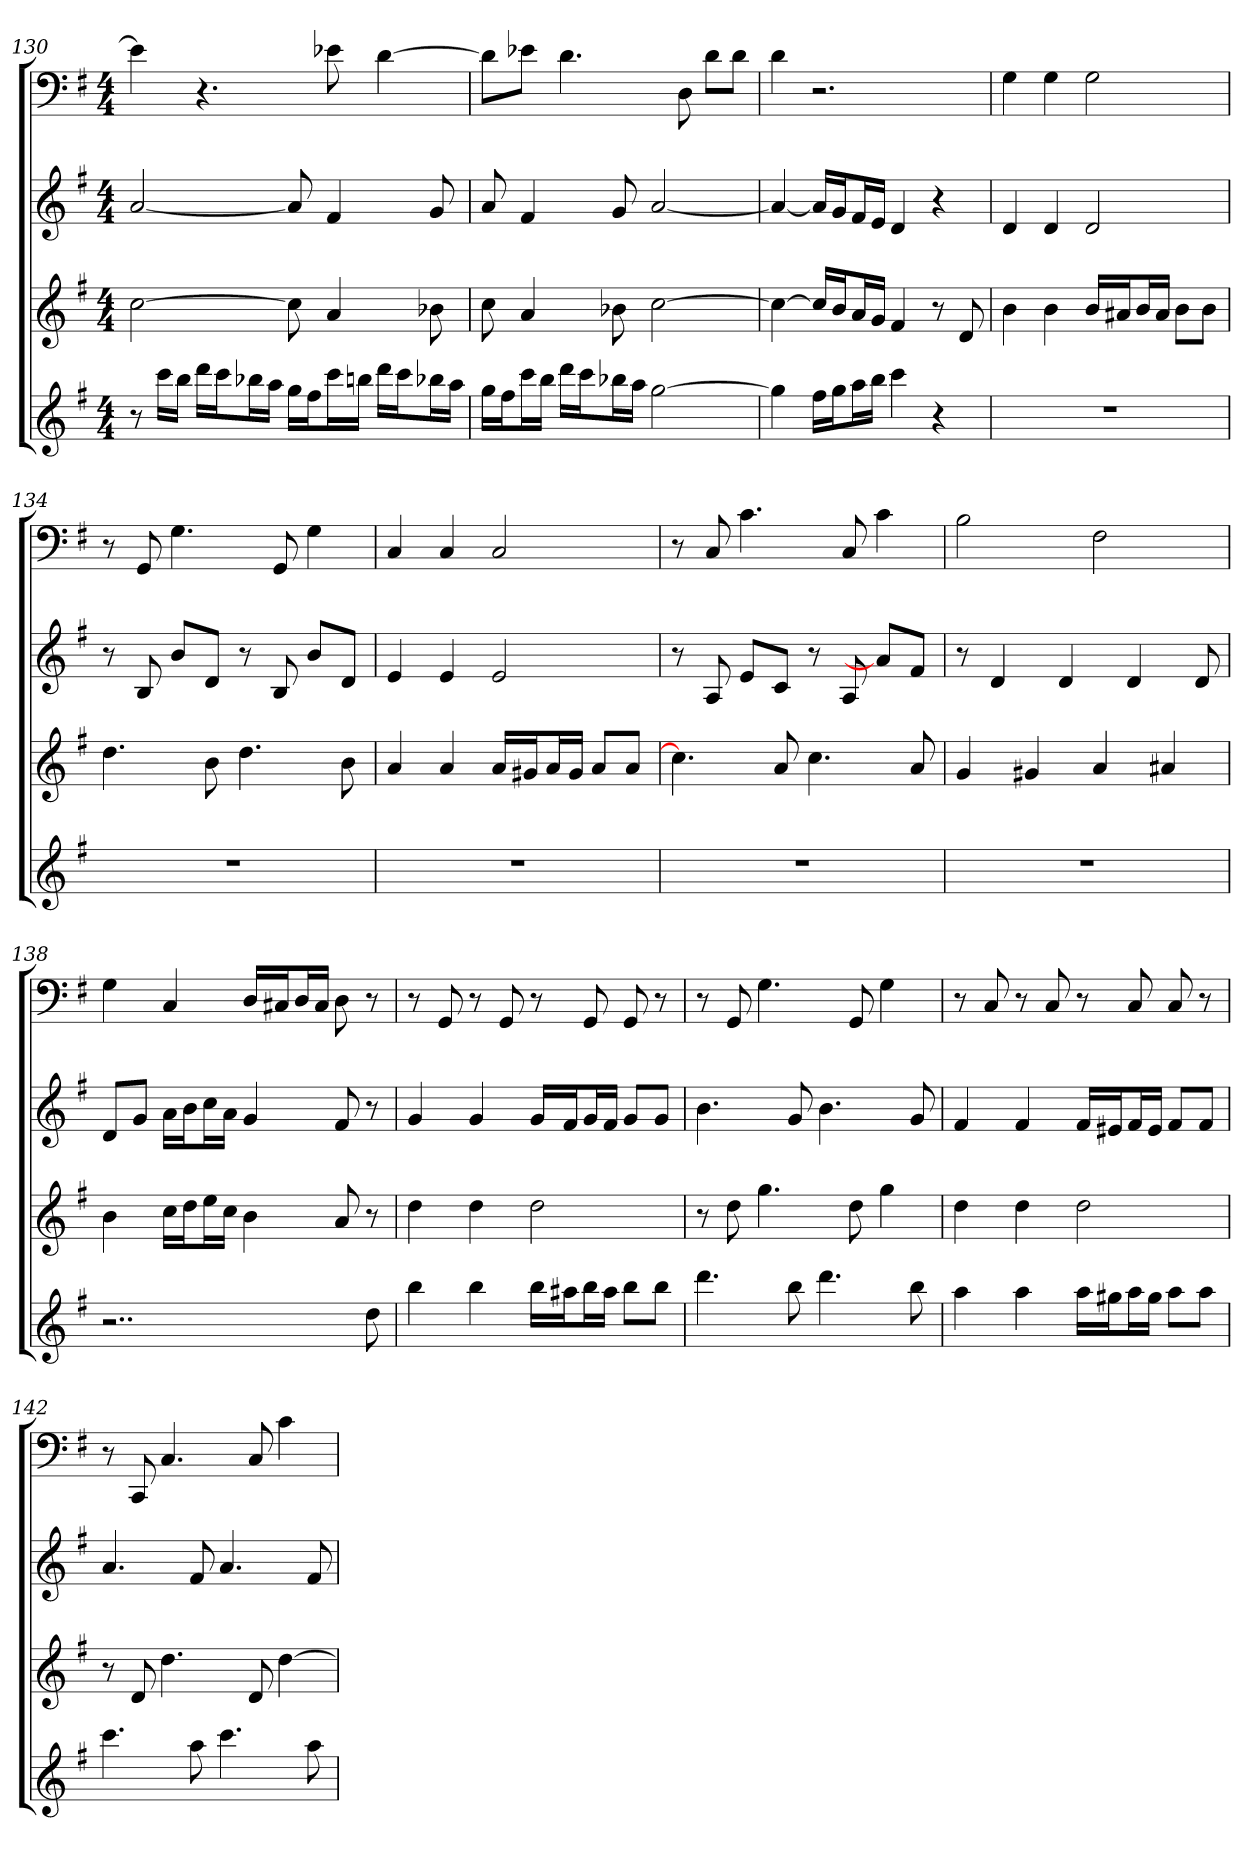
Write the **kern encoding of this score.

**kern	**kern	**kern	**kern
*part4	*part3	*part2	*part1
*staff4	*staff3	*staff2	*staff1
*k[f#]	*k[f#]	*k[f#]	*k[f#]
*G:	*G:	*G:	*G:
*M4/4	*M4/4	*M4/4	*M4/4
=130	=130	=130	=130
8r	[2cc	[2a	4e-]
16cccLL	.	.	.
16bbJJ	.	.	.
16dddLL	.	.	4.r
16cccJ	.	.	.
16bb-XL	.	.	.
16aaJJ	.	.	.
16ggLL	8cc]	8a]	.
16ff#J	.	.	.
16cccL	4a	4f#	8e-X
16bbnJJ	.	.	.
16dddLL	.	.	[4d
16cccJ	.	.	.
16bb-XL	8b-X	8g	.
16aaJJ	.	.	.
=131	=131	=131	=131
16ggLL	8cc	8a	8dL]
16ff#J	.	.	.
16cccL	4a	4f#	8e-XJ
16bbJJ	.	.	.
16dddLL	.	.	4.d
16cccJ	.	.	.
16bb-XL	8b-X	8g	.
16aaJJ	.	.	.
[2gg	[2cc	[2a	.
.	.	.	8D
.	.	.	8dL
.	.	.	8dJ
=132	=132	=132	=132
4gg]	4cc_	4a_	4d
16ff#LL	16ccLL]	16aLL]	2.r
16ggJ	16bJ	16gJ	.
16aaL	16aL	16f#L	.
16bbJJ	16gJJ	16eJJ	.
4ccc	4f#	4d	.
4r	8r	4r	.
.	8d	.	.
=133	=133	=133	=133
1r	4b	4d	4G
.	4b	4d	4G
.	16bLL	2d	2G
.	16a#XJ	.	.
.	16bL	.	.
.	16a#JJ	.	.
.	8bL	.	.
.	8bJ	.	.
=134	=134	=134	=134
1r	4.dd	8r	8r
.	.	8B	8GG
.	.	8bL	4.G
.	8b	8dJ	.
.	4.dd	8r	.
.	.	8B	8GG
.	.	8bL	4G
.	8b	8dJ	.
=135	=135	=135	=135
1r	4a	4e	4C
.	4a	4e	4C
.	16aLL	2e	2C
.	16g#XJ	.	.
.	16aL	.	.
.	16g#JJ	.	.
.	8aL	.	.
.	8aJ	.	.
=136	=136	=136	=136
1r	4.cc]	8r	8r
.	.	8A	8C
.	.	8eL	4.c
.	8a	8cJ	.
.	4.cc	8r	.
.	.	8A	8C
.	.	8aL]	4c
.	8a	8f#J	.
=137	=137	=137	=137
1r	4g	8r	2B
.	.	4d	.
.	4g#X	.	.
.	.	4d	.
.	4a	.	2F#
.	.	4d	.
.	4a#X	.	.
.	.	8d	.
=138	=138	=138	=138
2..r	4b	8dL	4G
.	.	8gJ	.
.	16ccLL	16aLL	4C
.	16ddJ	16bJ	.
.	16eeL	16ccL	.
.	16ccJJ	16aJJ	.
.	4b	4g	16DLL
.	.	.	16C#XJ
.	.	.	16DL
.	.	.	16C#JJ
.	8a	8f#	8D
8dd	8r	8r	8r
=139	=139	=139	=139
4bb	4dd	4g	8r
.	.	.	8GG
4bb	4dd	4g	8r
.	.	.	8GG
16bbLL	2dd	16gLL	8r
16aa#XJ	.	16f#J	.
16bbL	.	16gL	8GG
16aa#JJ	.	16f#JJ	.
8bbL	.	8gL	8GG
8bbJ	.	8gJ	8r
=140	=140	=140	=140
4.ddd	8r	4.b	8r
.	8dd	.	8GG
.	4.gg	.	4.G
8bb	.	8g	.
4.ddd	.	4.b	.
.	8dd	.	8GG
.	4gg	.	4G
8bb	.	8g	.
=141	=141	=141	=141
4aa	4dd	4f#	8r
.	.	.	8C
4aa	4dd	4f#	8r
.	.	.	8C
16aaLL	2dd	16f#LL	8r
16gg#XJ	.	16e#XJ	.
16aaL	.	16f#L	8C
16gg#JJ	.	16e#JJ	.
8aaL	.	8f#L	8C
8aaJ	.	8f#J	8r
=142	=142	=142	=142
4.ccc	8r	4.a	8r
.	8d	.	8CC
.	4.dd	.	4.C
8aa	.	8f#	.
4.ccc	.	4.a	.
.	8d	.	8C
.	[4dd	.	4c
8aa	.	8f#	.
=	=	=	=
*-	*-	*-	*-
